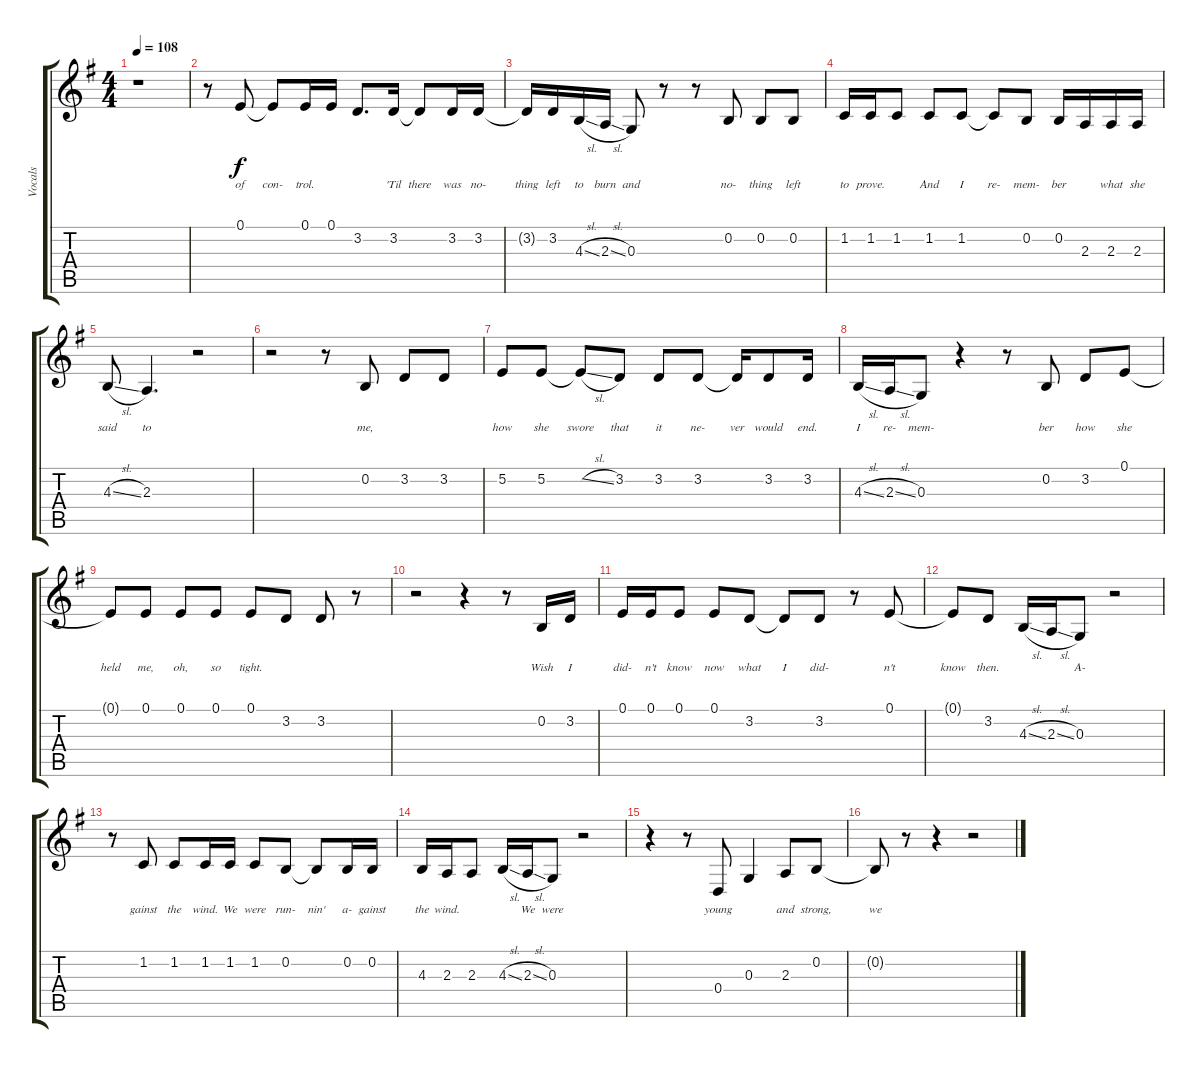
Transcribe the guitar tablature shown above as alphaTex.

\track ("Vocals" "Vocals") {instrument clarinet}
\staff {score tabs}
\tuning (E4 B3 G3 D3 A2 E2) {hide}
\ts (4 4)
\tempo 108
\clef g2
\ks g
r.1{dy f} |
r.8 0.1.8{lyrics (0 "of") lyrics (1 "") lyrics (2 "") lyrics (3 "") lyrics (4 "")} 0.1{t}.8{lyrics (0 "con-") lyrics (1 "") lyrics (2 "") lyrics (3 "") lyrics (4 "")} 0.1.16{lyrics (0 "trol.") lyrics (1 "") lyrics (2 "") lyrics (3 "") lyrics (4 "")} 0.1.16{lyrics (0 "") lyrics (1 "") lyrics (2 "") lyrics (3 "") lyrics (4 "")} 3.2.8{d lyrics (0 "") lyrics (1 "") lyrics (2 "") lyrics (3 "") lyrics (4 "")} 3.2.16{lyrics (0 "'Til") lyrics (1 "") lyrics (2 "") lyrics (3 "") lyrics (4 "")} 3.2{t}.8{lyrics (0 "there") lyrics (1 "") lyrics (2 "") lyrics (3 "") lyrics (4 "")} 3.2.16{lyrics (0 "was") lyrics (1 "") lyrics (2 "") lyrics (3 "") lyrics (4 "")} 3.2.16{lyrics (0 "no-") lyrics (1 "") lyrics (2 "") lyrics (3 "") lyrics (4 "")} |
3.2{t}.16{lyrics (0 "thing") lyrics (1 "") lyrics (2 "") lyrics (3 "") lyrics (4 "")} 3.2.16{lyrics (0 "left") lyrics (1 "") lyrics (2 "") lyrics (3 "") lyrics (4 "")} 4.3{sl}.16{lyrics (0 "to") lyrics (1 "") lyrics (2 "") lyrics (3 "") lyrics (4 "")} 2.3{sl}.16{lyrics (0 "burn") lyrics (1 "") lyrics (2 "") lyrics (3 "") lyrics (4 "")} 0.3.8{lyrics (0 "and") lyrics (1 "") lyrics (2 "") lyrics (3 "") lyrics (4 "")} r.8 r.8 0.2.8{lyrics (0 "no-") lyrics (1 "") lyrics (2 "") lyrics (3 "") lyrics (4 "")} 0.2.8{lyrics (0 "thing") lyrics (1 "") lyrics (2 "") lyrics (3 "") lyrics (4 "")} 0.2.8{lyrics (0 "left") lyrics (1 "") lyrics (2 "") lyrics (3 "") lyrics (4 "")} |
1.2.16{lyrics (0 "to") lyrics (1 "") lyrics (2 "") lyrics (3 "") lyrics (4 "")} 1.2.16{lyrics (0 "prove.") lyrics (1 "") lyrics (2 "") lyrics (3 "") lyrics (4 "")} 1.2.8{lyrics (0 "") lyrics (1 "") lyrics (2 "") lyrics (3 "") lyrics (4 "")} 1.2.8{lyrics (0 "And") lyrics (1 "") lyrics (2 "") lyrics (3 "") lyrics (4 "")} 1.2.8{lyrics (0 "I") lyrics (1 "") lyrics (2 "") lyrics (3 "") lyrics (4 "")} 1.2{t}.8{lyrics (0 "re-") lyrics (1 "") lyrics (2 "") lyrics (3 "") lyrics (4 "")} 0.2.8{lyrics (0 "mem-") lyrics (1 "") lyrics (2 "") lyrics (3 "") lyrics (4 "")} 0.2.16{lyrics (0 "ber") lyrics (1 "") lyrics (2 "") lyrics (3 "") lyrics (4 "")} 2.3.16{lyrics (0 "") lyrics (1 "") lyrics (2 "") lyrics (3 "") lyrics (4 "")} 2.3.16{lyrics (0 "what") lyrics (1 "") lyrics (2 "") lyrics (3 "") lyrics (4 "")} 2.3.16{lyrics (0 "she") lyrics (1 "") lyrics (2 "") lyrics (3 "") lyrics (4 "")} |
4.3{sl}.8{lyrics (0 "said") lyrics (1 "") lyrics (2 "") lyrics (3 "") lyrics (4 "")} 2.3.4{d lyrics (0 "to") lyrics (1 "") lyrics (2 "") lyrics (3 "") lyrics (4 "")} r.2 |
r.2 r.8 0.2.8{lyrics (0 "me,") lyrics (1 "") lyrics (2 "") lyrics (3 "") lyrics (4 "")} 3.2.8{lyrics (0 "") lyrics (1 "") lyrics (2 "") lyrics (3 "") lyrics (4 "")} 3.2.8{lyrics (0 "") lyrics (1 "") lyrics (2 "") lyrics (3 "") lyrics (4 "")} |
5.2.8{lyrics (0 "how") lyrics (1 "") lyrics (2 "") lyrics (3 "") lyrics (4 "")} 5.2.8{lyrics (0 "she") lyrics (1 "") lyrics (2 "") lyrics (3 "") lyrics (4 "")} 5.2{sl t}.8{lyrics (0 "swore") lyrics (1 "") lyrics (2 "") lyrics (3 "") lyrics (4 "")} 3.2.8{lyrics (0 "that") lyrics (1 "") lyrics (2 "") lyrics (3 "") lyrics (4 "")} 3.2.8{lyrics (0 "it") lyrics (1 "") lyrics (2 "") lyrics (3 "") lyrics (4 "")} 3.2.8{lyrics (0 "ne-") lyrics (1 "") lyrics (2 "") lyrics (3 "") lyrics (4 "")} 3.2{t}.16{lyrics (0 "ver") lyrics (1 "") lyrics (2 "") lyrics (3 "") lyrics (4 "")} 3.2.8{lyrics (0 "would") lyrics (1 "") lyrics (2 "") lyrics (3 "") lyrics (4 "")} 3.2.16{lyrics (0 "end.") lyrics (1 "") lyrics (2 "") lyrics (3 "") lyrics (4 "")} |
4.3{sl}.16{lyrics (0 "I") lyrics (1 "") lyrics (2 "") lyrics (3 "") lyrics (4 "")} 2.3{sl}.16{lyrics (0 "re-") lyrics (1 "") lyrics (2 "") lyrics (3 "") lyrics (4 "")} 0.3.8{lyrics (0 "mem-") lyrics (1 "") lyrics (2 "") lyrics (3 "") lyrics (4 "")} r.4 r.8 0.2.8{lyrics (0 "ber") lyrics (1 "") lyrics (2 "") lyrics (3 "") lyrics (4 "")} 3.2.8{lyrics (0 "how") lyrics (1 "") lyrics (2 "") lyrics (3 "") lyrics (4 "")} 0.1.8{lyrics (0 "she") lyrics (1 "") lyrics (2 "") lyrics (3 "") lyrics (4 "")} |
0.1{t}.8{lyrics (0 "held") lyrics (1 "") lyrics (2 "") lyrics (3 "") lyrics (4 "")} 0.1.8{lyrics (0 "me,") lyrics (1 "") lyrics (2 "") lyrics (3 "") lyrics (4 "")} 0.1.8{lyrics (0 "oh,") lyrics (1 "") lyrics (2 "") lyrics (3 "") lyrics (4 "")} 0.1.8{lyrics (0 "so") lyrics (1 "") lyrics (2 "") lyrics (3 "") lyrics (4 "")} 0.1.8{lyrics (0 "tight.") lyrics (1 "") lyrics (2 "") lyrics (3 "") lyrics (4 "")} 3.2.8{lyrics (0 "") lyrics (1 "") lyrics (2 "") lyrics (3 "") lyrics (4 "")} 3.2.8{lyrics (0 "") lyrics (1 "") lyrics (2 "") lyrics (3 "") lyrics (4 "")} r.8 |
r.2 r.4 r.8 0.2.16{lyrics (0 "Wish") lyrics (1 "") lyrics (2 "") lyrics (3 "") lyrics (4 "")} 3.2.16{lyrics (0 "I") lyrics (1 "") lyrics (2 "") lyrics (3 "") lyrics (4 "")} |
0.1.16{lyrics (0 "did-") lyrics (1 "") lyrics (2 "") lyrics (3 "") lyrics (4 "")} 0.1.16{lyrics (0 "n't") lyrics (1 "") lyrics (2 "") lyrics (3 "") lyrics (4 "")} 0.1.8{lyrics (0 "know") lyrics (1 "") lyrics (2 "") lyrics (3 "") lyrics (4 "")} 0.1.8{lyrics (0 "now") lyrics (1 "") lyrics (2 "") lyrics (3 "") lyrics (4 "")} 3.2.8{lyrics (0 "what") lyrics (1 "") lyrics (2 "") lyrics (3 "") lyrics (4 "")} 3.2{t}.8{lyrics (0 "I") lyrics (1 "") lyrics (2 "") lyrics (3 "") lyrics (4 "")} 3.2.8{lyrics (0 "did-") lyrics (1 "") lyrics (2 "") lyrics (3 "") lyrics (4 "")} r.8 0.1.8{lyrics (0 "n't") lyrics (1 "") lyrics (2 "") lyrics (3 "") lyrics (4 "")} |
0.1{t}.8{lyrics (0 "know") lyrics (1 "") lyrics (2 "") lyrics (3 "") lyrics (4 "")} 3.2.8{lyrics (0 "then.") lyrics (1 "") lyrics (2 "") lyrics (3 "") lyrics (4 "")} 4.3{sl}.16{lyrics (0 "") lyrics (1 "") lyrics (2 "") lyrics (3 "") lyrics (4 "")} 2.3{sl}.16{lyrics (0 "") lyrics (1 "") lyrics (2 "") lyrics (3 "") lyrics (4 "")} 0.3.8{lyrics (0 "A-") lyrics (1 "") lyrics (2 "") lyrics (3 "") lyrics (4 "")} r.2 |
r.8 1.2.8{lyrics (0 "gainst") lyrics (1 "") lyrics (2 "") lyrics (3 "") lyrics (4 "")} 1.2.8{lyrics (0 "the") lyrics (1 "") lyrics (2 "") lyrics (3 "") lyrics (4 "")} 1.2.16{lyrics (0 "wind.") lyrics (1 "") lyrics (2 "") lyrics (3 "") lyrics (4 "")} 1.2.16{lyrics (0 "We") lyrics (1 "") lyrics (2 "") lyrics (3 "") lyrics (4 "")} 1.2.8{lyrics (0 "were") lyrics (1 "") lyrics (2 "") lyrics (3 "") lyrics (4 "")} 0.2.8{lyrics (0 "run-") lyrics (1 "") lyrics (2 "") lyrics (3 "") lyrics (4 "")} 0.2{t}.8{lyrics (0 "nin'") lyrics (1 "") lyrics (2 "") lyrics (3 "") lyrics (4 "")} 0.2.16{lyrics (0 "a-") lyrics (1 "") lyrics (2 "") lyrics (3 "") lyrics (4 "")} 0.2.16{lyrics (0 "gainst") lyrics (1 "") lyrics (2 "") lyrics (3 "") lyrics (4 "")} |
4.3.16{lyrics (0 "the") lyrics (1 "") lyrics (2 "") lyrics (3 "") lyrics (4 "")} 2.3.16{lyrics (0 "wind.") lyrics (1 "") lyrics (2 "") lyrics (3 "") lyrics (4 "")} 2.3.8{lyrics (0 "") lyrics (1 "") lyrics (2 "") lyrics (3 "") lyrics (4 "")} 4.3{sl}.16{lyrics (0 "") lyrics (1 "") lyrics (2 "") lyrics (3 "") lyrics (4 "")} 2.3{sl}.16{lyrics (0 "We") lyrics (1 "") lyrics (2 "") lyrics (3 "") lyrics (4 "")} 0.3.8{lyrics (0 "were") lyrics (1 "") lyrics (2 "") lyrics (3 "") lyrics (4 "")} r.2 |
r.4 r.8 0.4.8{lyrics (0 "young") lyrics (1 "") lyrics (2 "") lyrics (3 "") lyrics (4 "")} 0.3.4{lyrics (0 "") lyrics (1 "") lyrics (2 "") lyrics (3 "") lyrics (4 "")} 2.3.8{lyrics (0 "and") lyrics (1 "") lyrics (2 "") lyrics (3 "") lyrics (4 "")} 0.2.8{lyrics (0 "strong,") lyrics (1 "") lyrics (2 "") lyrics (3 "") lyrics (4 "")} |
0.2{t}.8{lyrics (0 "we") lyrics (1 "") lyrics (2 "") lyrics (3 "") lyrics (4 "")} r.8 r.4 r.2
